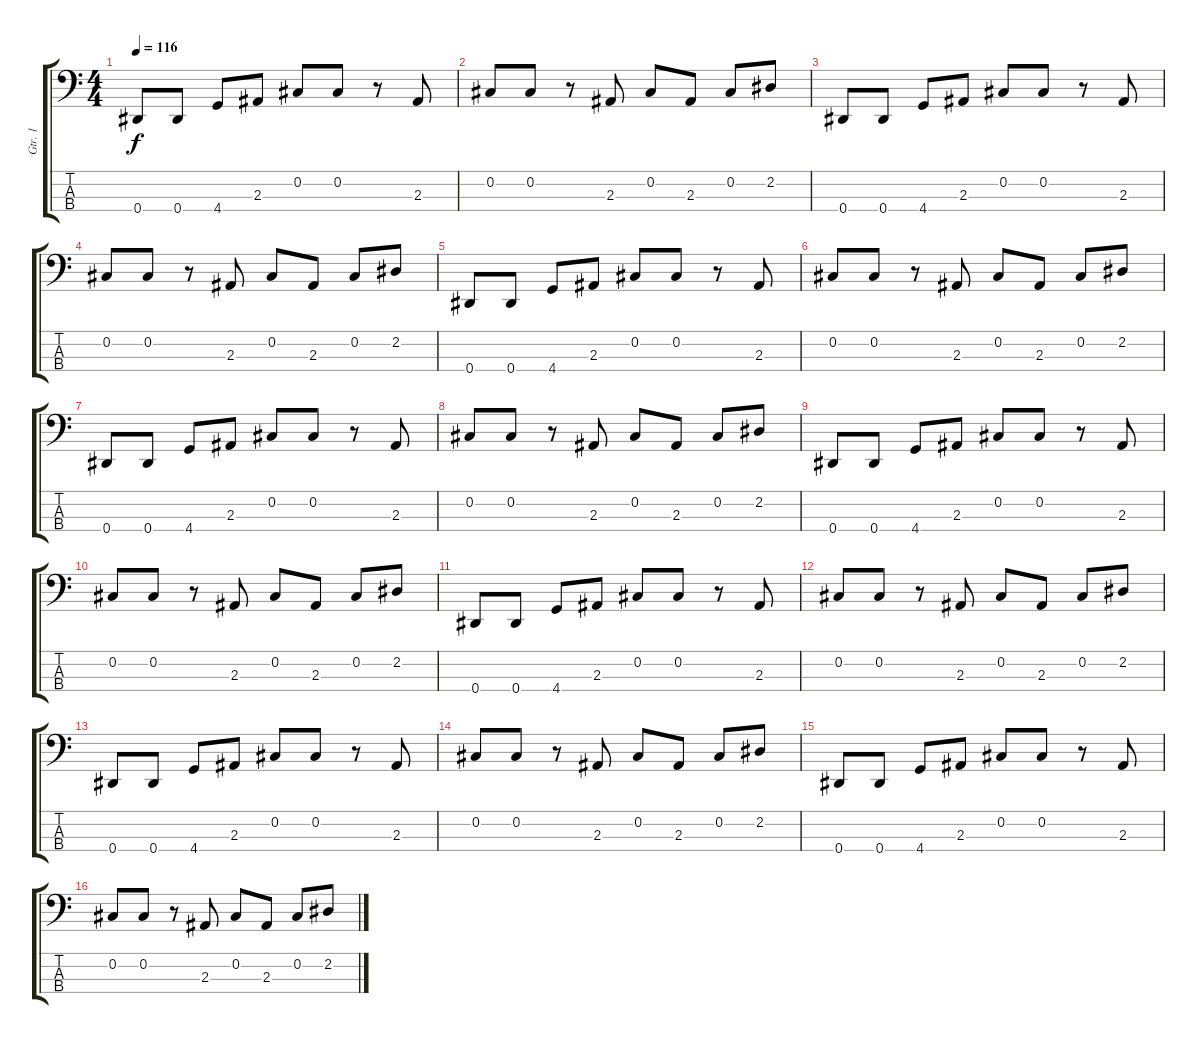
\track ("Gtr. 1" "Gtr. 1") {instrument electricbassfinger}
\staff {score tabs}
\tuning (Gb2 Db2 Ab1 Eb1) {hide}
\ts (4 4)
\tempo 116
\clef f4
\ks c
0.4.8{dy f} 0.4.8 4.4.8 2.3.8 0.2.8 0.2.8 r.8 2.3.8 |
0.2.8 0.2.8 r.8 2.3.8 0.2.8 2.3.8 0.2.8 2.2.8 |
0.4.8 0.4.8 4.4.8 2.3.8 0.2.8 0.2.8 r.8 2.3.8 |
0.2.8 0.2.8 r.8 2.3.8 0.2.8 2.3.8 0.2.8 2.2.8 |
0.4.8 0.4.8 4.4.8 2.3.8 0.2.8 0.2.8 r.8 2.3.8 |
0.2.8 0.2.8 r.8 2.3.8 0.2.8 2.3.8 0.2.8 2.2.8 |
0.4.8 0.4.8 4.4.8 2.3.8 0.2.8 0.2.8 r.8 2.3.8 |
0.2.8 0.2.8 r.8 2.3.8 0.2.8 2.3.8 0.2.8 2.2.8 |
0.4.8 0.4.8 4.4.8 2.3.8 0.2.8 0.2.8 r.8 2.3.8 |
0.2.8 0.2.8 r.8 2.3.8 0.2.8 2.3.8 0.2.8 2.2.8 |
0.4.8 0.4.8 4.4.8 2.3.8 0.2.8 0.2.8 r.8 2.3.8 |
0.2.8 0.2.8 r.8 2.3.8 0.2.8 2.3.8 0.2.8 2.2.8 |
0.4.8 0.4.8 4.4.8 2.3.8 0.2.8 0.2.8 r.8 2.3.8 |
0.2.8 0.2.8 r.8 2.3.8 0.2.8 2.3.8 0.2.8 2.2.8 |
0.4.8 0.4.8 4.4.8 2.3.8 0.2.8 0.2.8 r.8 2.3.8 |
0.2.8 0.2.8 r.8 2.3.8 0.2.8 2.3.8 0.2.8 2.2.8
